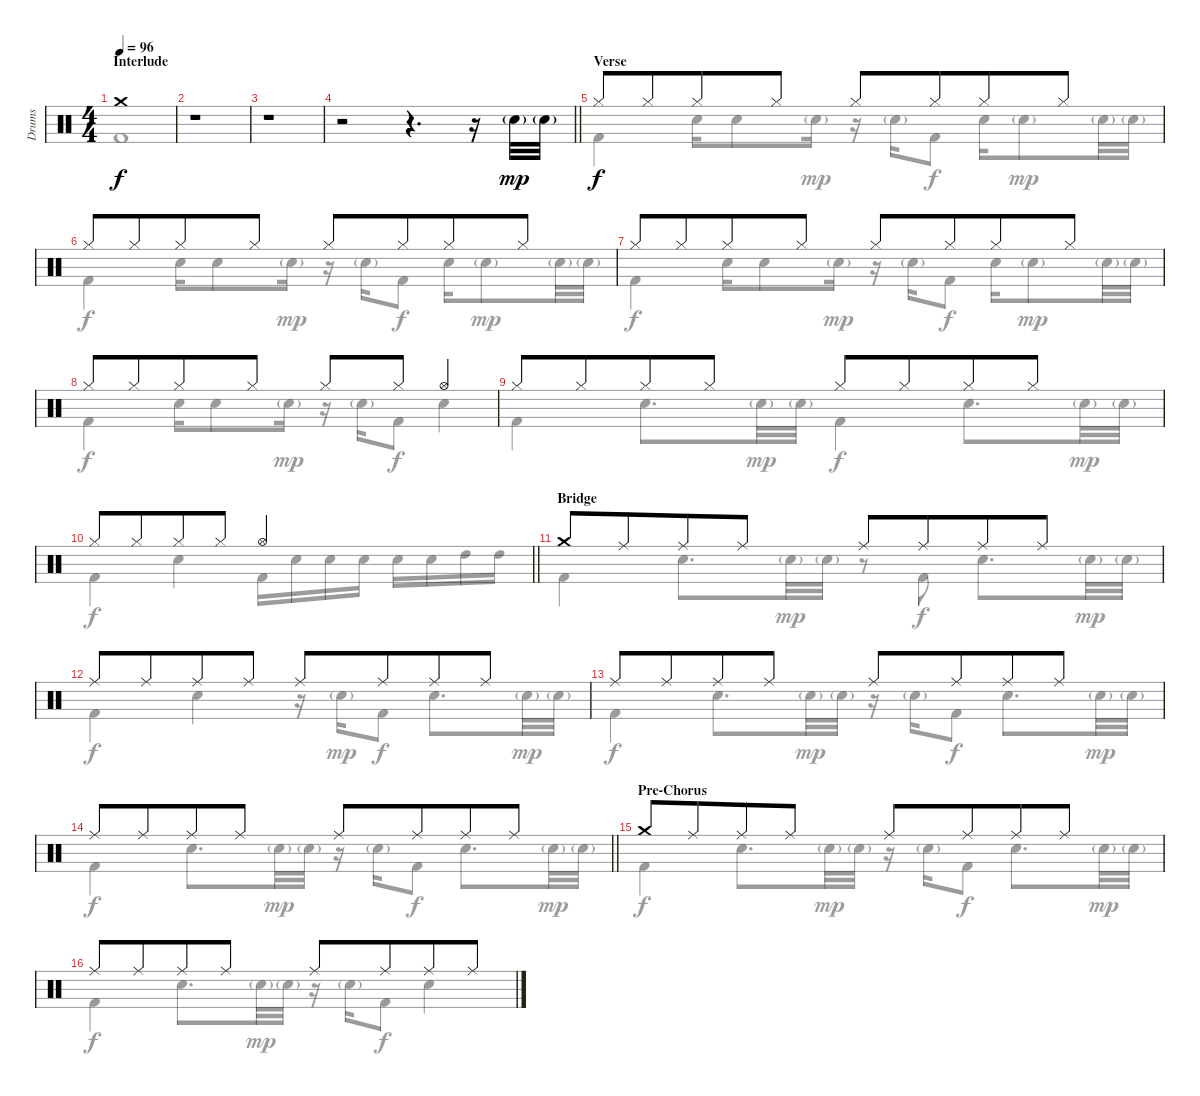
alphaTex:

\track ("Drums" "Drums") {instrument percussion}
\staff {score}
\articulation defaults
\voice
\ts (4 4)
\section ("" "Interlude")
\tempo 96
\clef neutral
\ks c "Crash medium (hit)".1{dy f}
|
r.1 |
r.1 |
\barLineRight lightlight
r.2 r.4{d} r.16 "Snare (hit) 2"{g}.32{dy mp} "Snare (hit) 2"{g}.32 |
\section ("" "Verse")
"Hi-Hat (closed)".8{dy f} "Hi-Hat (closed)".8{beam merge} "Hi-Hat (closed)".8 "Hi-Hat (closed)".8 "Hi-Hat (closed)".8 "Hi-Hat (closed)".8{beam merge} "Hi-Hat (closed)".8 "Hi-Hat (closed)".8 |
"Hi-Hat (closed)".8 "Hi-Hat (closed)".8{beam merge} "Hi-Hat (closed)".8 "Hi-Hat (closed)".8 "Hi-Hat (closed)".8 "Hi-Hat (closed)".8{beam merge} "Hi-Hat (closed)".8 "Hi-Hat (closed)".8 |
"Hi-Hat (closed)".8 "Hi-Hat (closed)".8{beam merge} "Hi-Hat (closed)".8 "Hi-Hat (closed)".8 "Hi-Hat (closed)".8 "Hi-Hat (closed)".8{beam merge} "Hi-Hat (closed)".8 "Hi-Hat (closed)".8 |
"Hi-Hat (closed)".8 "Hi-Hat (closed)".8{beam merge} "Hi-Hat (closed)".8 "Hi-Hat (closed)".8 "Hi-Hat (closed)".8 "Hi-Hat (closed)".8 "Hi-Hat (open)".4 |
"Hi-Hat (closed)".8 "Hi-Hat (closed)".8{beam merge} "Hi-Hat (closed)".8 "Hi-Hat (closed)".8 "Hi-Hat (closed)".8 "Hi-Hat (closed)".8{beam merge} "Hi-Hat (closed)".8 "Hi-Hat (closed)".8 |
\barLineRight lightlight "Hi-Hat (closed)".8 "Hi-Hat (closed)".8{beam merge} "Hi-Hat (closed)".8 "Hi-Hat (closed)".8 "Hi-Hat (open)".2
|
\section ("" "Bridge")
"Crash medium (hit)".8 "Ride (middle)".8{beam merge} "Ride (middle)".8 "Ride (middle)".8 "Ride (middle)".8 "Ride (middle)".8{beam merge} "Ride (middle)".8 "Ride (middle)".8 |
"Ride (middle)".8 "Ride (middle)".8{beam merge} "Ride (middle)".8 "Ride (middle)".8 "Ride (middle)".8 "Ride (middle)".8{beam merge} "Ride (middle)".8 "Ride (middle)".8 |
"Ride (middle)".8 "Ride (middle)".8{beam merge} "Ride (middle)".8 "Ride (middle)".8 "Ride (middle)".8 "Ride (middle)".8{beam merge} "Ride (middle)".8 "Ride (middle)".8 |
\barLineRight lightlight "Ride (middle)".8 "Ride (middle)".8{beam merge} "Ride (middle)".8 "Ride (middle)".8 "Ride (middle)".8 "Ride (middle)".8{beam merge} "Ride (middle)".8 "Ride (middle)".8
|
\section ("" "Pre-Chorus")
"Crash medium (hit)".8 "Ride (middle)".8{beam merge} "Ride (middle)".8 "Ride (middle)".8 "Ride (middle)".8 "Ride (middle)".8{beam merge} "Ride (middle)".8 "Ride (middle)".8 |
"Ride (middle)".8 "Ride (middle)".8{beam merge} "Ride (middle)".8 "Ride (middle)".8 "Ride (middle)".8 "Ride (middle)".8{beam merge} "Ride (middle)".8 "Ride (middle)".8
\voice
\clef neutral
\ottava regular
\simile none
\ks c "Kick (hit) 2".1{dy f}
|
|
|
\barLineRight lightlight
|
"Kick (hit) 2".4 "Snare (hit) 2".16 "Snare (hit) 2".8 "Snare (hit) 2"{g}.16{dy mp} r.16 "Snare (hit) 2"{g}.16 "Kick (hit) 2".8{dy f} "Snare (hit) 2".16 "Snare (hit) 2"{g}.8{dy mp} "Snare (hit) 2"{g}.32 "Snare (hit) 2"{g}.32 |
"Kick (hit) 2".4{dy f} "Snare (hit) 2".16 "Snare (hit) 2".8 "Snare (hit) 2"{g}.16{dy mp} r.16 "Snare (hit) 2"{g}.16 "Kick (hit) 2".8{dy f} "Snare (hit) 2".16 "Snare (hit) 2"{g}.8{dy mp} "Snare (hit) 2"{g}.32 "Snare (hit) 2"{g}.32 |
"Kick (hit) 2".4{dy f} "Snare (hit) 2".16 "Snare (hit) 2".8 "Snare (hit) 2"{g}.16{dy mp} r.16 "Snare (hit) 2"{g}.16 "Kick (hit) 2".8{dy f} "Snare (hit) 2".16 "Snare (hit) 2"{g}.8{dy mp} "Snare (hit) 2"{g}.32 "Snare (hit) 2"{g}.32 |
"Kick (hit) 2".4{dy f} "Snare (hit) 2".16 "Snare (hit) 2".8 "Snare (hit) 2"{g}.16{dy mp} r.16 "Snare (hit) 2"{g}.16 "Kick (hit) 2".8{dy f} "Snare (hit) 2".4 |
"Kick (hit) 2".4 "Snare (hit) 2".8{d} "Snare (hit) 2"{g}.32{dy mp} "Snare (hit) 2"{g}.32 "Kick (hit) 2".4{dy f} "Snare (hit) 2".8{d} "Snare (hit) 2"{g}.32{dy mp} "Snare (hit) 2"{g}.32 |
\barLineRight lightlight "Kick (hit) 2".4{dy f} "Snare (hit) 2".4 "Kick (hit) 2".16 "Snare (hit) 2".16 "Snare (hit) 2".16 "Snare (hit) 2".16 "Snare (hit) 2".16 "Snare (hit) 2".16 "High Tom (hit)".16 "High Tom (hit)".16
|
"Kick (hit) 2".4 "Snare (hit) 2".8{d} "Snare (hit) 2"{g}.32{dy mp} "Snare (hit) 2"{g}.32 r.8 "Kick (hit) 2".8{dy f} "Snare (hit) 2".8{d} "Snare (hit) 2"{g}.32{dy mp} "Snare (hit) 2"{g}.32 |
"Kick (hit) 2".4{dy f} "Snare (hit) 2".4 r.16 "Snare (hit) 2"{g}.16{dy mp} "Kick (hit) 2".8{dy f} "Snare (hit) 2".8{d} "Snare (hit) 2"{g}.32{dy mp} "Snare (hit) 2"{g}.32 |
"Kick (hit) 2".4{dy f} "Snare (hit) 2".8{d} "Snare (hit) 2"{g}.32{dy mp} "Snare (hit) 2"{g}.32 r.16 "Snare (hit) 2"{g}.16 "Kick (hit) 2".8{dy f} "Snare (hit) 2".8{d} "Snare (hit) 2"{g}.32{dy mp} "Snare (hit) 2"{g}.32 |
\barLineRight lightlight "Kick (hit) 2".4{dy f} "Snare (hit) 2".8{d} "Snare (hit) 2"{g}.32{dy mp} "Snare (hit) 2"{g}.32
r.16 "Snare (hit) 2"{g}.16 "Kick (hit) 2".8{dy f} "Snare (hit) 2".8{d} "Snare (hit) 2"{g}.32{dy mp} "Snare (hit) 2"{g}.32 |
"Kick (hit) 2".4{dy f} "Snare (hit) 2".8{d} "Snare (hit) 2"{g}.32{dy mp} "Snare (hit) 2"{g}.32 r.16 "Snare (hit) 2"{g}.16 "Kick (hit) 2".8{dy f} "Snare (hit) 2".8{d} "Snare (hit) 2"{g}.32{dy mp} "Snare (hit) 2"{g}.32 |
"Kick (hit) 2".4{dy f} "Snare (hit) 2".8{d} "Snare (hit) 2"{g}.32{dy mp} "Snare (hit) 2"{g}.32 r.16 "Snare (hit) 2"{g}.16 "Kick (hit) 2".8{dy f} "Snare (hit) 2".4
